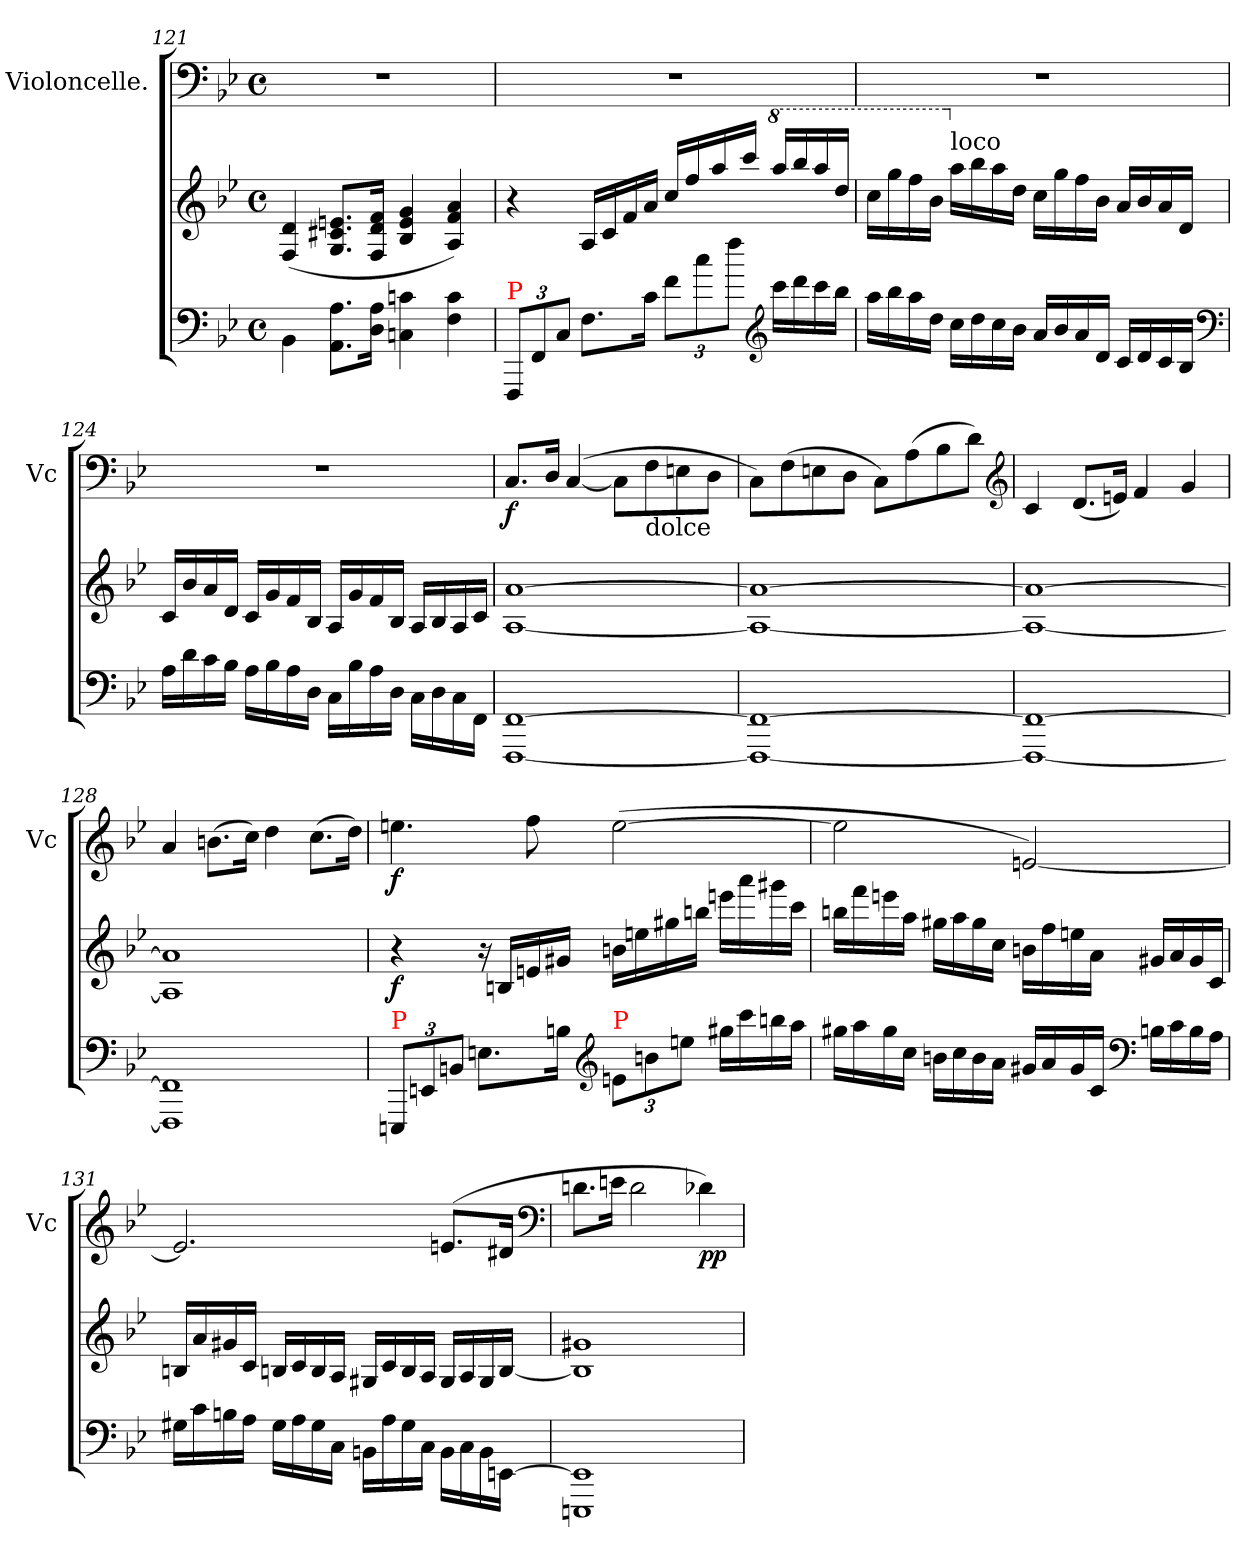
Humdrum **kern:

**kern	**kern	**dynam	**kern	**dynam
*part2	*part2	*part2	*part1	*part1
*staff3	*staff2	*staff2/3	*staff1	*staff1
*	*	*	*I"Violoncelle.	*
*	*	*	*I'Vc	*
*clefF4	*clefG2	*	*clefF4	*
*k[b-e-]	*k[b-e-]	*	*k[b-e-]	*
*M4/4	*M4/4	*	*M4/4	*
*met(c)	*met(c)	*	*met(c)	*
=121	=121	=121	=121	=121
4BB-\	(>4d/ 4F/	.	1rF	.
8.A\ 8.AA\L	8.en/ 8.c#X/ 8.G/L	.	.	.
16A\ 16D\Jk	16f/ 16d/ 16F/Jk	.	.	.
4cn 4Cn	4g 4e 4B-	.	.	.
4c 4F	4a 4f 4A)	.	.	.
=122	=122	=122	=122	=122
*Xbrackettup	*	*	*	*
!LO:TX:a:color=red:t=P	!	!	!	!
12FFFL	4r	.	1rF	.
12FF	.	.	.	.
12CJ	.	.	.	.
8.F\L	16A/LL	.	.	.
.	16c	.	.	.
.	16f	.	.	.
16cJk	16aJJ	.	.	.
12f\L	16cc/LL	.	.	.
.	16ff/	.	.	.
12cc\	.	.	.	.
.	16aa/	.	.	.
12ff\J	.	.	.	.
.	16ccc/JJ	.	.	.
*clefG2	*	*	*	*
*	*8va	*	*	*
16cccLL	16aaa/LL	.	.	.
16ddd	16bbb-/	.	.	.
16ccc	16aaa/	.	.	.
16bb-JJ	16ddd/JJ	.	.	.
=123	=123	=123	=123	=123
16aaLL	16cccLL	.	1rF	.
16bb-	16ggg	.	.	.
16aa	16fff	.	.	.
16ddJJ	16bb-JJ	.	.	.
*	*X8va	*	*	*
!	!LO:TX:a:t=loco	!	!	!
16ccLL	16aaLL	.	.	.
16dd	16bb-	.	.	.
16cc	16aa	.	.	.
16b-JJ	16ddJJ	.	.	.
16aLL	16ccLL	.	.	.
16b-	16gg	.	.	.
16a	16ff	.	.	.
16dJJ	16b-JJ	.	.	.
16cLL	16aLL	.	.	.
16d	16b-	.	.	.
16c	16a	.	.	.
16B-JJ	16dJJ	.	.	.
*clefF4	*	*	*	*
=124	=124	=124	=124	=124
16ALL	16cLL	.	1rF	.
16d	16b-	.	.	.
16c	16a	.	.	.
16B-JJ	16dJJ	.	.	.
16ALL	16cLL	.	.	.
16B-	16g	.	.	.
16A	16f	.	.	.
16DJJ	16B-JJ	.	.	.
16C\LL	16A/LL	.	.	.
16B-	16g	.	.	.
16A	16f	.	.	.
16D\JJ	16B-/JJ	.	.	.
16C\LL	16A/LL	.	.	.
16D\	16B-/	.	.	.
16C\	16A/	.	.	.
16FF\JJ	16c/JJ	.	.	.
=125	=125	=125	=125	=125
[1FF\ [1FFF\	(>[1a/ [1A/	.	8.C!L	f
.	.	.	16D!Jk	.
.	.	.	(>[4C!	.
.	.	.	8C!L]	.
!	!	!	!LO:TX:b:t=dolce	!
.	.	.	8F!	.
.	.	.	8En!	.
.	.	.	8D!J	.
=126	=126	=126	=126	=126
1FF_\ 1FFF_\	1a_/ 1A_/	.	8C!L)	.
.	.	.	(>8F!	.
.	.	.	8En!	.
.	.	.	8D!J	.
.	.	.	8C!L)	.
.	.	.	(>8A!	.
.	.	.	8B-!	.
.	.	.	8d!J)	.
*	*	*	*clefG2	*
=127	=127	=127	=127	=127
1FF_\ 1FFF_\	1a_/ 1A_/	.	4c!	.
.	.	.	(<8.d!L	.
.	.	.	16en!Jk)	.
.	.	.	4f!	.
.	.	.	4g!	.
=128	=128	=128	=128	=128
1FF]\ 1FFF]\	1a]/ 1A]/	.	4a!	.
.	.	.	(>8.bn!L	.
.	.	.	16cc!Jk)	.
.	.	.	4dd!	.
.	.	.	(>8.cc!L	.
.	.	.	16dd!Jk)	.
=129	=129	=129	=129	=129
!LO:TX:a:color=red:t=P	!	!	!	!
12EEEnL	4r	f	4.een!	f
12EEn	.	.	.	.
12BBnJ	.	.	.	.
8.EnL	16r	.	.	.
.	16BnLL	.	.	.
.	16en	.	8ff!	.
16BnJk	16g#XJJ	.	.	.
*clefG2	*	*	*	*
!LO:TX:a:color=red:t=P	!	!	!	!
12en\L	16bnLL	.	(>[2ee!	.
.	16een	.	.	.
12bn	.	.	.	.
.	16gg#X	.	.	.
12eenJ	.	.	.	.
.	16bbnJJ	.	.	.
16gg#XLL	16eeeLL	.	.	.
16ccc	16aaa	.	.	.
16bbn	16ggg#X	.	.	.
16aaJJ	16cccJJ	.	.	.
=130	=130	=130	=130	=130
16gg#XLL	16bbnLL	.	2ee!]	.
16aa	16fff	.	.	.
16gg#	16eeen	.	.	.
16ccJJ	16aaJJ	.	.	.
16bnLL	16gg#XLL	.	.	.
16cc	16aa	.	.	.
16b	16gg#	.	.	.
16aJJ	16ccJJ	.	.	.
16g#XLL	16bnLL	.	[2en!)	.
16a	16ff	.	.	.
16g#	16een	.	.	.
16cJJ	16aJJ	.	.	.
*clefF4	*	*	*	*
16BnLL	16g#XLL	.	.	.
16c	16a	.	.	.
16B	16g#	.	.	.
16AJJ	16cJJ	.	.	.
=131	=131	=131	=131	=131
16G#XLL	16BnLL	.	2.en!]	.
16c	16a	.	.	.
16B	16g#X	.	.	.
16AJJ	16cJJ	.	.	.
16G#\LL	16Bn/LL	.	.	.
16A\	16c/	.	.	.
16G#\	16B/	.	.	.
16C\JJ	16A/JJ	.	.	.
16BBnLL	16G#XLL	.	.	.
16A\	16c/	.	.	.
16G#\	16B/	.	.	.
16C\JJ	16A/JJ	.	.	.
16BB\LL	16G#/LL	.	(>8.e!L	.
16C\	16A/	.	.	.
16BB\	16G#/	.	.	.
[16EEn\JJ	[16B/JJ	.	16d#X!Jk	.
*	*	*	*clefF4	*
=132	=132	=132	=132	=132
1EE]\ 1EEEn\	(>1g#X/ 1B]/	.	8.dn!L	.
.	.	.	16en!Jk	.
.	.	.	2d!	.
.	.	.	4d-X!)	pp
=	=	=	=	=
*-	*-	*-	*-	*-
